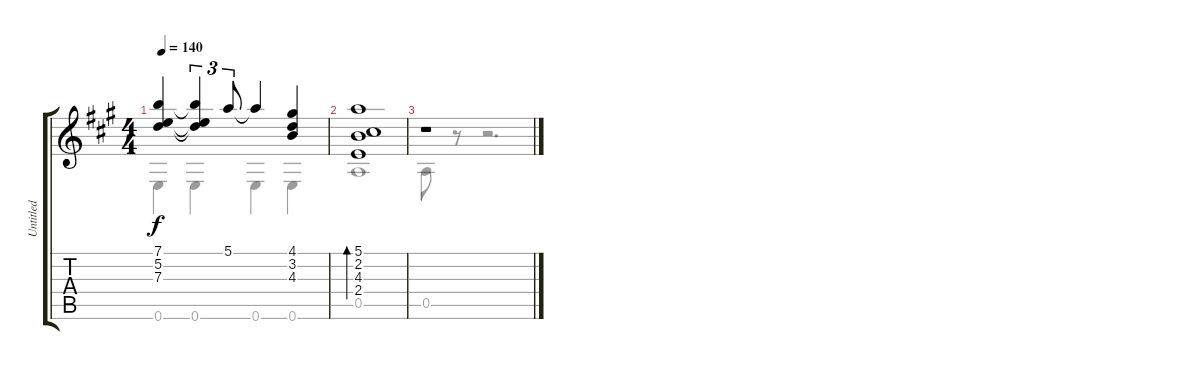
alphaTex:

\track ("Untitled" "Untitled") {instrument acousticguitarnylon}
\staff {score tabs}
\tuning (E4 B3 G3 D3 A2 E2) {hide}
\voice
\ts (4 4)
\tempo 140
\clef g2
\ks a
(7.1 5.2 7.3).4{dy f} (7.1{t} 5.2{t} 7.3{t}).4{tu (3 2)} 5.1.8{tu (3 2)} 5.1{t}.4 (4.1 3.2 4.3).4 |
(5.1 2.2 4.3 2.4).1{bd 30} |
r.1
\voice
\clef g2
\ottava regular
\simile none
\ks a
0.6.4{dy f} 0.6.4 0.6.4 0.6.4 |
0.5.1 |
0.5.8 r.8 r.2{d}
